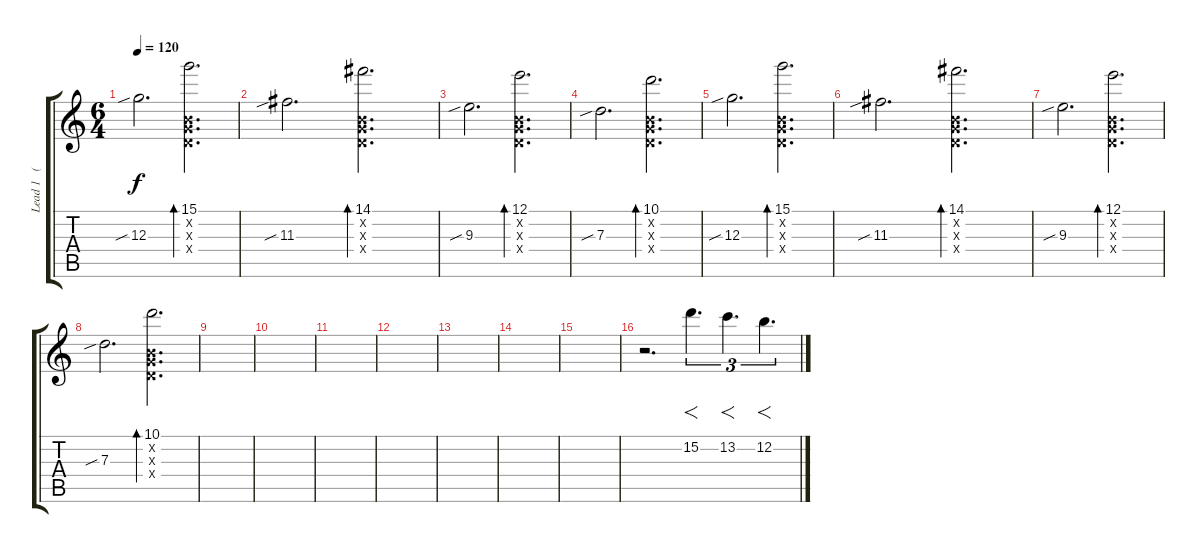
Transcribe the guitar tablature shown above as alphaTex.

\track ("Lead 1   (Dark)" "Lead 1   (") {instrument distortionguitar}
\staff {score tabs}
\tuning (E4 B3 G3 D3 A2 E2) {hide}
\ts (6 4)
\tempo 120
\clef g2
\ks c
12.3{sib}.2{d dy f} (15.1 0.2{x} 0.3{x} 0.4{x}).2{d bd 240} |
11.3{sib}.2{d} (14.1 0.2{x} 0.3{x} 0.4{x}).2{d bd 240} |
9.3{sib}.2{d} (12.1 0.2{x} 0.3{x} 0.4{x}).2{d bd 240} |
7.3{sib}.2{d} (10.1 0.2{x} 0.3{x} 0.4{x}).2{d bd 240} |
12.3{sib}.2{d} (15.1 0.2{x} 0.3{x} 0.4{x}).2{d bd 240} |
11.3{sib}.2{d} (14.1 0.2{x} 0.3{x} 0.4{x}).2{d bd 240} |
9.3{sib}.2{d} (12.1 0.2{x} 0.3{x} 0.4{x}).2{d bd 240} |
7.3{sib}.2{d} (10.1 0.2{x} 0.3{x} 0.4{x}).2{d bd 240} |
|
|
|
|
|
|
|
r.2{d} 15.2.4{f d tu (3 2)} 13.2.4{f d tu (3 2)} 12.2.4{f d tu (3 2)}
